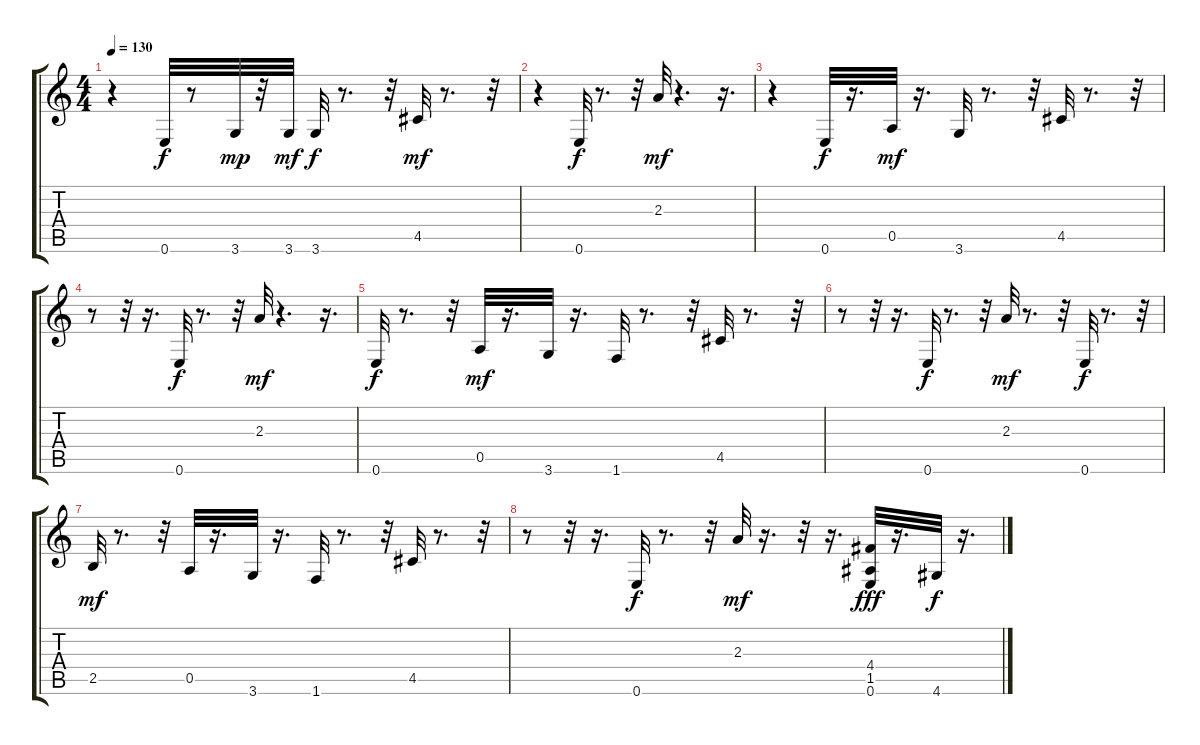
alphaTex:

\track "" {instrument acousticguitarnylon}
\staff {score tabs}
\tuning (E4 B3 G3 D3 A2 E2) {hide}
\ts (4 4)
\tempo 130
\clef g2
\ks c
r.4{dy mp} 0.6.32{dy f} r.8 3.6.32{dy mp} r.32 3.6.32{dy mf} 3.6.32{dy f} r.8{d} r.32 4.5.32{dy mf} r.8{d} r.32 |
r.4 0.6.32{dy f} r.8{d} r.32 2.3.32{dy mf} r.4{d} r.16{d} |
r.4 0.6.32{dy f} r.16{d} 0.5.32{dy mf} r.16{d} 3.6.32 r.8{d} r.32 4.5.32 r.8{d} r.32 |
r.8 r.32 r.16{d} 0.6.32{dy f} r.8{d} r.32 2.3.32{dy mf} r.4{d} r.16{d} |
0.6.32{dy f} r.8{d} r.32 0.5.32{dy mf} r.16{d} 3.6.32 r.16{d} 1.6.32 r.8{d} r.32 4.5.32 r.8{d} r.32 |
r.8 r.32 r.16{d} 0.6.32{dy f} r.8{d} r.32 2.3.32{dy mf} r.8{d} r.32 0.6.32{dy f} r.8{d} r.32 |
2.5.32{dy mf} r.8{d} r.32 0.5.32 r.16{d} 3.6.32 r.16{d} 1.6.32 r.8{d} r.32 4.5.32 r.8{d} r.32 |
r.8 r.32 r.16{d} 0.6.32{dy f} r.8{d} r.32 2.3.32{dy mf} r.16{d} r.32 r.16{d} (4.4 1.5 0.6).32{dy fff} r.16{d} 4.6.32{dy f} r.16{d}
